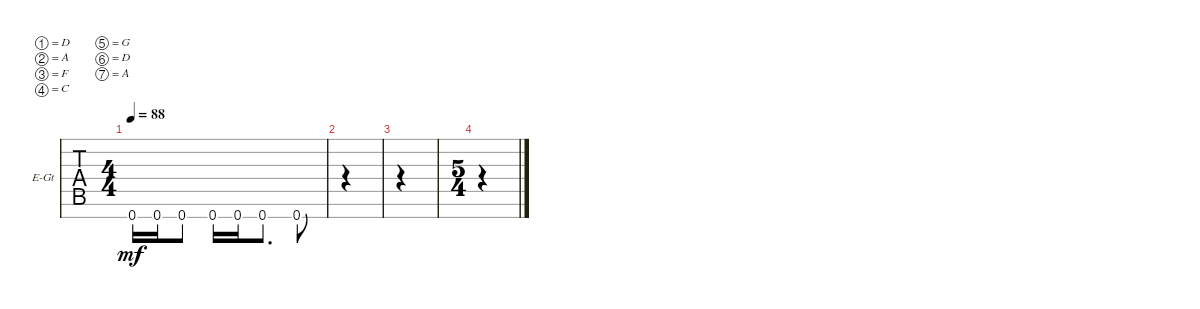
\defaultSystemsLayout 4
\bracketExtendMode groupsimilarinstruments
\firstSystemTrackNameOrientation horizontal
\otherSystemsTrackNameOrientation horizontal
\track ("Electric Guitar" "E-Gt") {instrument distortionguitar}
\staff {tabs}
\tuning (D4 A3 F3 C3 G2 D2 A1)
\ts (4 4)
\tempo 88
\clef g2
\ks c
0.7.16{dy mf} 0.7.16 0.7{st}.8 0.7.16 0.7.16 0.7.8{d} 0.7{st}.8 |
|
|
\ts (5 4)
